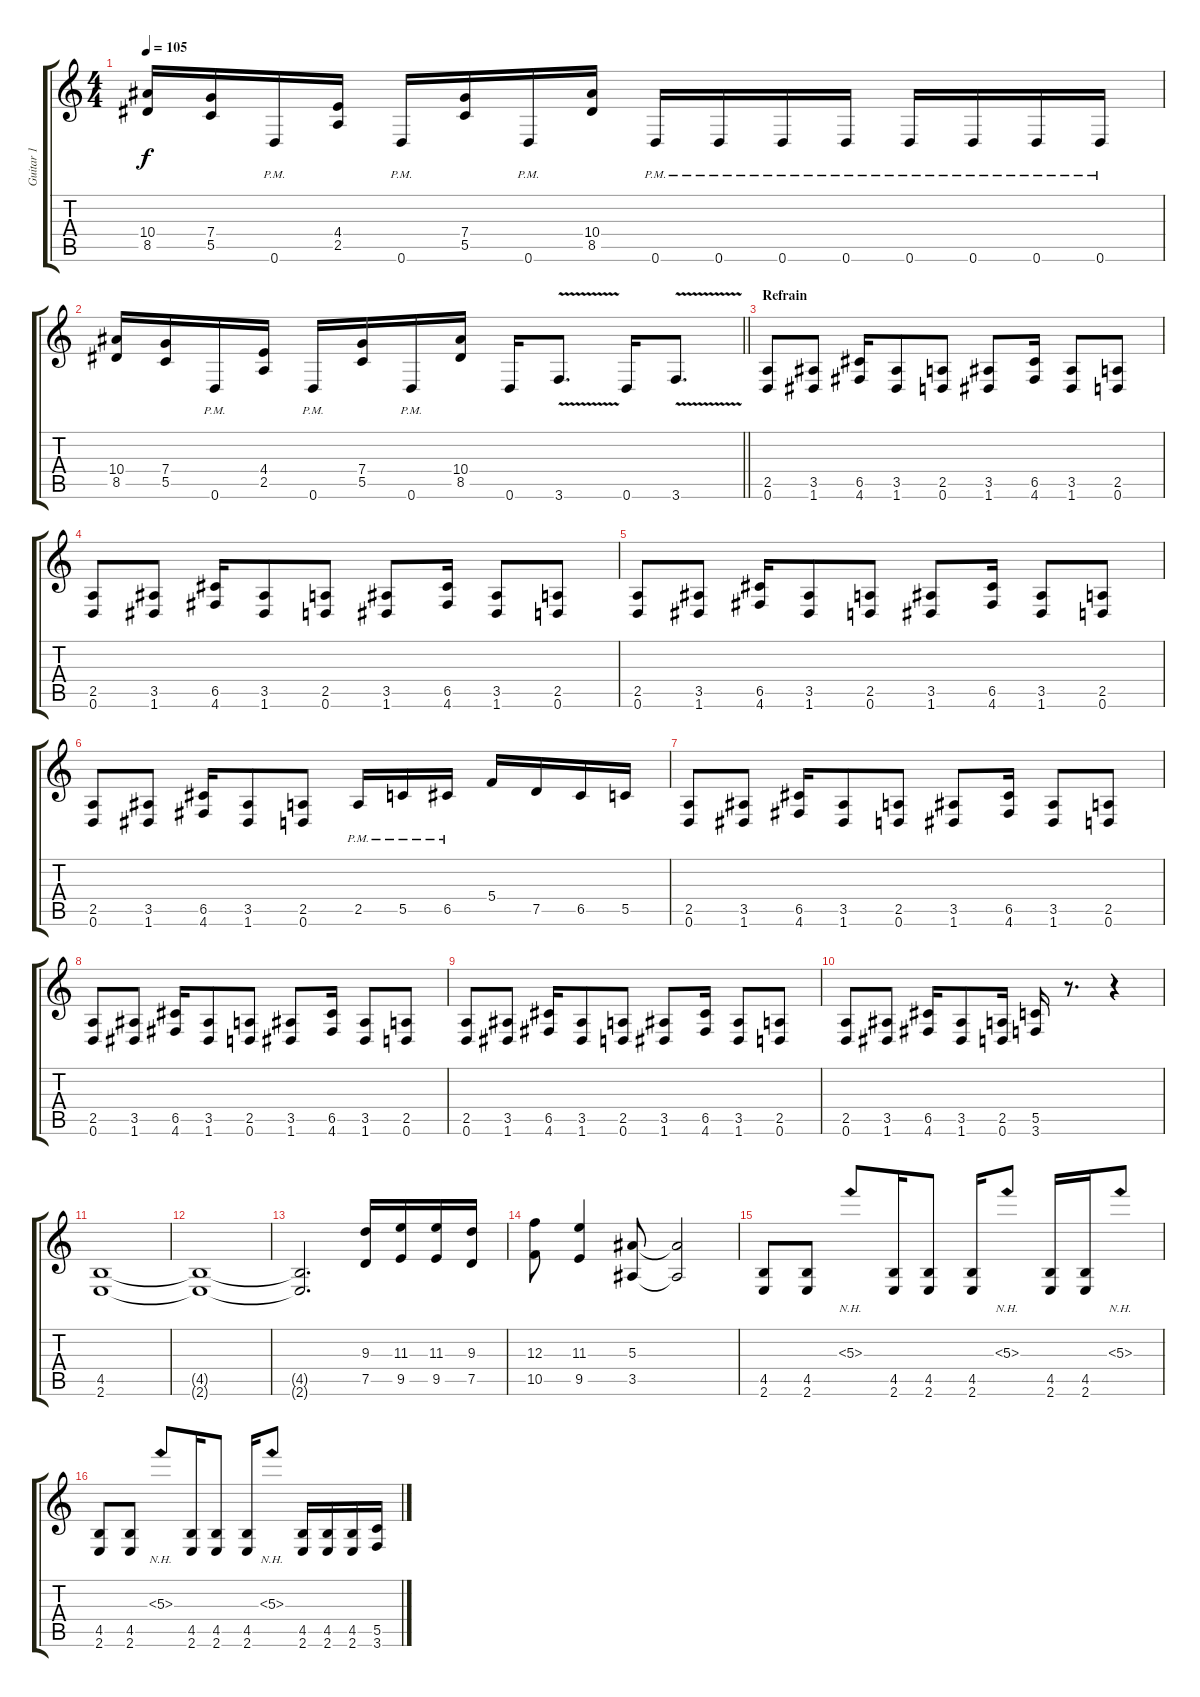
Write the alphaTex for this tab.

\track ("Guitar 1" "Guitar 1") {instrument distortionguitar}
\staff {score tabs}
\tuning (D4 A3 F3 C3 G2 D2) {hide}
\ts (4 4)
\tempo 105
\clef g2
\ks c
(10.4 8.5).16{dy f} (7.4 5.5).16 0.6{pm}.16 (4.4 2.5).16 0.6{pm}.16 (7.4 5.5).16 0.6{pm}.16 (10.4 8.5).16 0.6{pm}.16 0.6{pm}.16 0.6{pm}.16 0.6{pm}.16 0.6{pm}.16 0.6{pm}.16 0.6{pm}.16 0.6{pm}.16 |
\barLineRight lightlight
(10.4 8.5).16 (7.4 5.5).16 0.6{pm}.16 (4.4 2.5).16 0.6{pm}.16 (7.4 5.5).16 0.6{pm}.16 (10.4 8.5).16 0.6.16 3.6{v}.8{d} 0.6.16 3.6{v}.8{d} |
\section ("" "Refrain")
(2.5 0.6).8 (3.5 1.6).8 (6.5 4.6).16 (3.5 1.6).8 (2.5 0.6).8 (3.5 1.6).8 (6.5 4.6).16 (3.5 1.6).8 (2.5 0.6).8 |
(2.5 0.6).8 (3.5 1.6).8 (6.5 4.6).16 (3.5 1.6).8 (2.5 0.6).8 (3.5 1.6).8 (6.5 4.6).16 (3.5 1.6).8 (2.5 0.6).8 |
(2.5 0.6).8 (3.5 1.6).8 (6.5 4.6).16 (3.5 1.6).8 (2.5 0.6).8 (3.5 1.6).8 (6.5 4.6).16 (3.5 1.6).8 (2.5 0.6).8 |
(2.5 0.6).8 (3.5 1.6).8 (6.5 4.6).16 (3.5 1.6).8 (2.5 0.6).8 2.5{pm}.16 5.5{pm}.16 6.5{pm}.16 5.4.16 7.5.16 6.5.16 5.5.16 |
(2.5 0.6).8 (3.5 1.6).8 (6.5 4.6).16 (3.5 1.6).8 (2.5 0.6).8 (3.5 1.6).8 (6.5 4.6).16 (3.5 1.6).8 (2.5 0.6).8 |
(2.5 0.6).8 (3.5 1.6).8 (6.5 4.6).16 (3.5 1.6).8 (2.5 0.6).8 (3.5 1.6).8 (6.5 4.6).16 (3.5 1.6).8 (2.5 0.6).8 |
(2.5 0.6).8 (3.5 1.6).8 (6.5 4.6).16 (3.5 1.6).8 (2.5 0.6).8 (3.5 1.6).8 (6.5 4.6).16 (3.5 1.6).8 (2.5 0.6).8 |
(2.5 0.6).8 (3.5 1.6).8 (6.5 4.6).16 (3.5 1.6).8 (2.5 0.6).16 (5.5 3.6).16 r.8{d} r.4 |
(4.5 2.6).1 |
(4.5{t} 2.6{t}).1 |
(4.5{t} 2.6{t}).2{d} (9.3 7.5).16 (11.3 9.5).16 (11.3 9.5).16 (9.3 7.5).16 |
(12.3 10.5).8 (11.3 9.5).4 (5.3 3.5).8 (5.3{t} 3.5{t}).2 |
(4.5 2.6).8 (4.5 2.6).8 5.3{nh}.8 (4.5 2.6).16 (4.5 2.6).8 (4.5 2.6).16 5.3{nh}.8 (4.5 2.6).16 (4.5 2.6).16 5.3{nh}.8 |
(4.5 2.6).8 (4.5 2.6).8 5.3{nh}.8 (4.5 2.6).16 (4.5 2.6).8 (4.5 2.6).16 5.3{nh}.8 (4.5 2.6).16 (4.5 2.6).16 (4.5 2.6).16 (5.5 3.6).16
